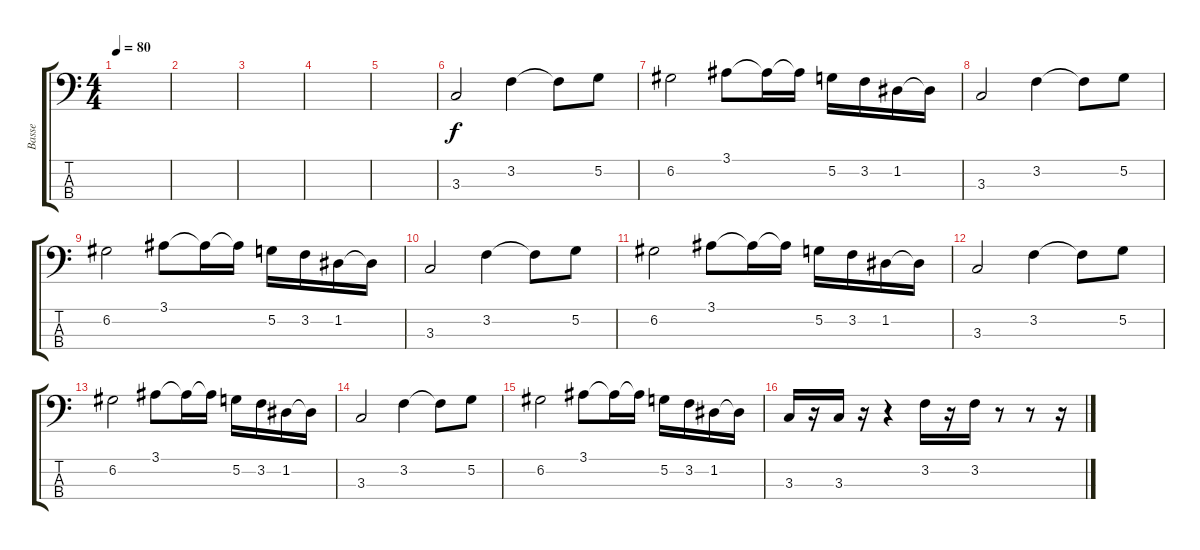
\track ("Basse" "Basse") {instrument electricbassfinger}
\staff {score tabs}
\tuning (G2 D2 A1 E1) {hide}
\ts (4 4)
\tempo 80
\clef f4
\ks c
|
|
|
|
|
3.3.2 3.2.4 3.2{t}.8 5.2.8 |
6.2.2 3.1.8 3.1{t}.16 3.1{t}.16 5.2.16 3.2.16 1.2.16 1.2{t}.16 |
3.3.2 3.2.4 3.2{t}.8 5.2.8 |
6.2.2 3.1.8 3.1{t}.16 3.1{t}.16 5.2.16 3.2.16 1.2.16 1.2{t}.16 |
3.3.2 3.2.4 3.2{t}.8 5.2.8 |
6.2.2 3.1.8 3.1{t}.16 3.1{t}.16 5.2.16 3.2.16 1.2.16 1.2{t}.16 |
3.3.2 3.2.4 3.2{t}.8 5.2.8 |
6.2.2 3.1.8 3.1{t}.16 3.1{t}.16 5.2.16 3.2.16 1.2.16 1.2{t}.16 |
3.3.2 3.2.4 3.2{t}.8 5.2.8 |
6.2.2 3.1.8 3.1{t}.16 3.1{t}.16 5.2.16 3.2.16 1.2.16 1.2{t}.16 |
3.3.16 r.16 3.3.16 r.16 r.4 3.2.16 r.16 3.2.16 r.8 r.8 r.16
